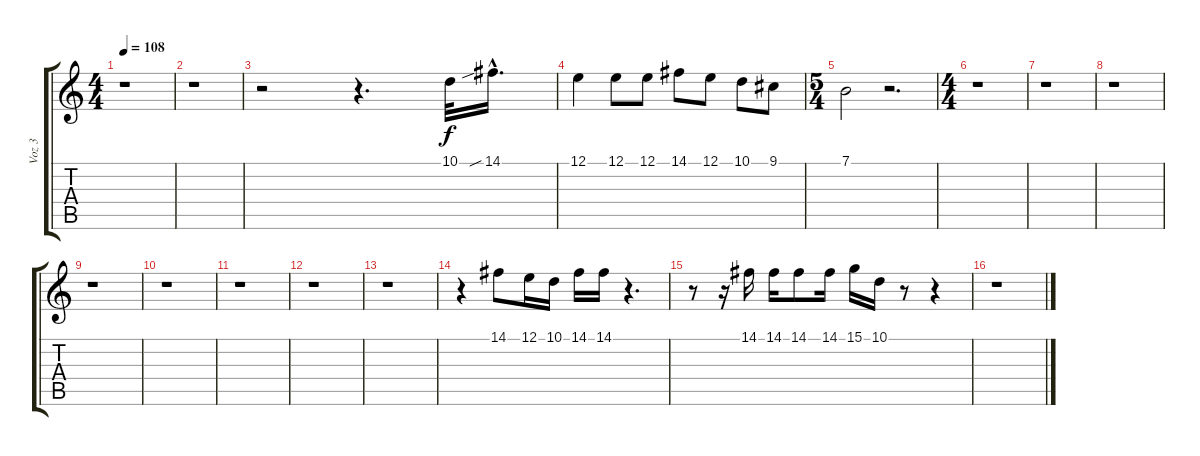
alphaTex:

\track ("Voz 3" "Voz 3") {instrument voiceoohs}
\staff {score tabs}
\tuning (E4 B3 G3 D3 A2 E2) {hide}
\ts (4 4)
\tempo 108
\clef g2
\ks c
r.1{dy f} |
r.1 |
r.2 r.4{d} 10.1.32 14.1{sib hac}.16{d} |
12.1.4 12.1.8 12.1.8 14.1.8 12.1.8 10.1.8 9.1.8 |
\ts (5 4)
7.1.2 r.2{d} |
\ts (4 4)
r.1 |
r.1 |
r.1 |
r.1 |
r.1 |
r.1 |
r.1 |
r.1 |
r.4 14.1.8 12.1.16 10.1.16 14.1.16 14.1.16 r.4{d} |
r.8 r.16 14.1.16 14.1.16 14.1.8 14.1.16 15.1.16 10.1.16 r.8 r.4 |
r.1
